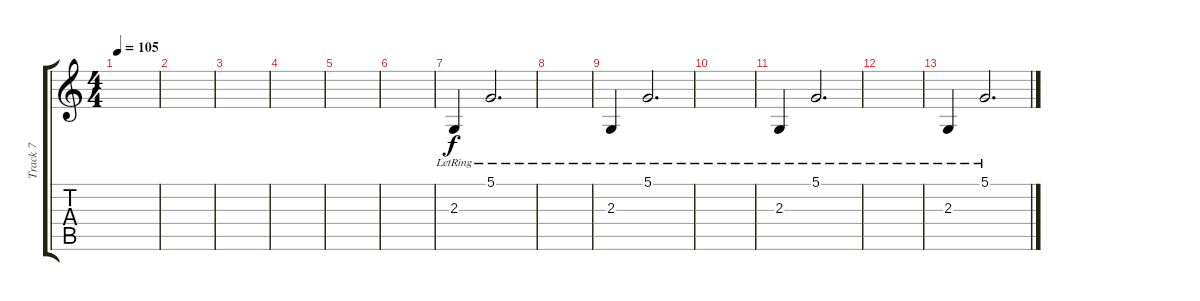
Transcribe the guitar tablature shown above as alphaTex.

\track ("Track 7" "Track 7") {instrument tubularbells}
\staff {score tabs}
\tuning (D4 A3 F3 C3 G2 D2) {hide}
\ts (4 4)
\tempo 105
\clef g2
\ks c
|
|
|
|
|
|
2.3{lr}.4 5.1{lr}.2{d} |
|
2.3{lr}.4 5.1{lr}.2{d} |
|
2.3{lr}.4 5.1{lr}.2{d} |
|
2.3{lr}.4 5.1{lr}.2{d}
